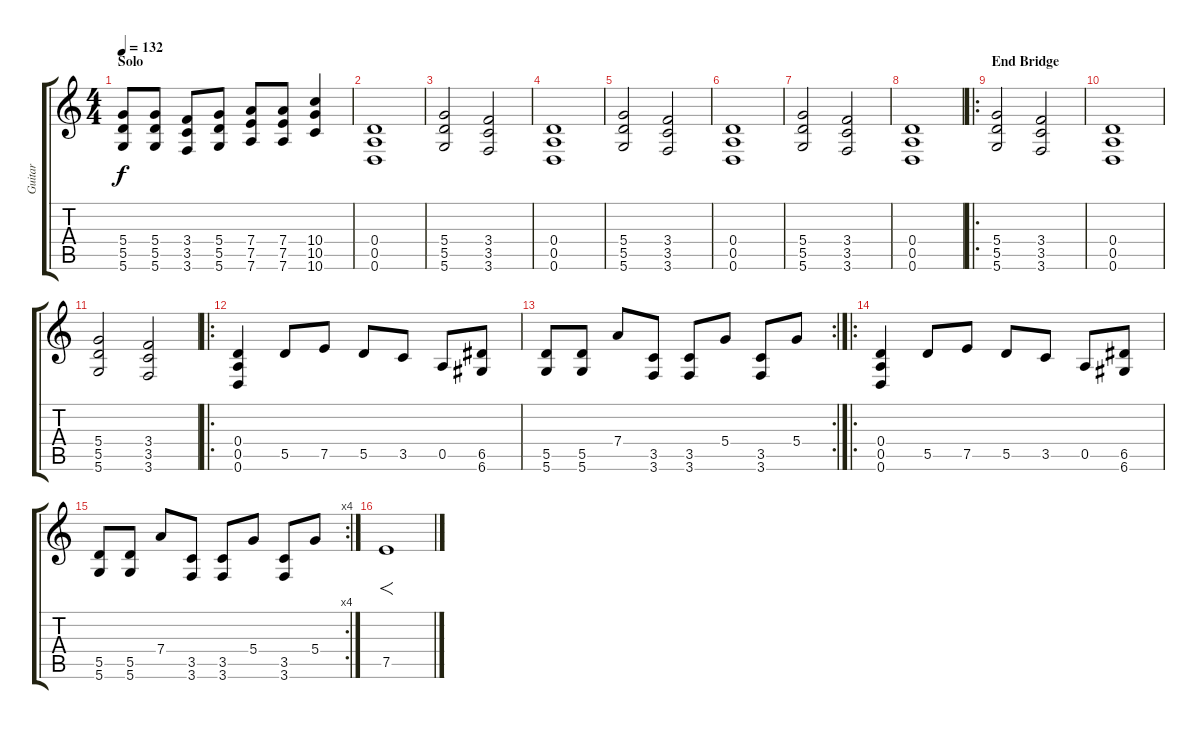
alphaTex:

\track ("Guitar" "Guitar") {instrument distortionguitar}
\staff {score tabs}
\tuning (E4 B3 G3 D3 A2 D2) {hide}
\ts (4 4)
\section ("" "Solo")
\tempo 132
\clef g2
\ks c
(5.4 5.5 5.6).8{dy f} (5.4 5.5 5.6).8 (3.4 3.5 3.6).8 (5.4 5.5 5.6).8 (7.4 7.5 7.6).8 (7.4 7.5 7.6).8 (10.4 10.5 10.6).4 |
(0.4 0.5 0.6).1 |
(5.4 5.5 5.6).2 (3.4 3.5 3.6).2 |
(0.4 0.5 0.6).1 |
(5.4 5.5 5.6).2 (3.4 3.5 3.6).2 |
(0.4 0.5 0.6).1 |
(5.4 5.5 5.6).2 (3.4 3.5 3.6).2 |
(0.4 0.5 0.6).1 |
\ro
\section ("" "End Bridge")
(5.4 5.5 5.6).2 (3.4 3.5 3.6).2 |
(0.4 0.5 0.6).1 |
(5.4 5.5 5.6).2 (3.4 3.5 3.6).2 |
\ro
(0.4 0.5 0.6).4 5.5.8 7.5.8 5.5.8 3.5.8 0.5.8 (6.5 6.6).8 |
\rc 2
(5.5 5.6).8 (5.5 5.6).8 7.4.8 (3.5 3.6).8 (3.5 3.6).8 5.4.8 (3.5 3.6).8 5.4.8 |
\ro
(0.4 0.5 0.6).4 5.5.8 7.5.8 5.5.8 3.5.8 0.5.8 (6.5 6.6).8 |
\rc 4
(5.5 5.6).8 (5.5 5.6).8 7.4.8 (3.5 3.6).8 (3.5 3.6).8 5.4.8 (3.5 3.6).8 5.4.8 |
7.5.1{f}
